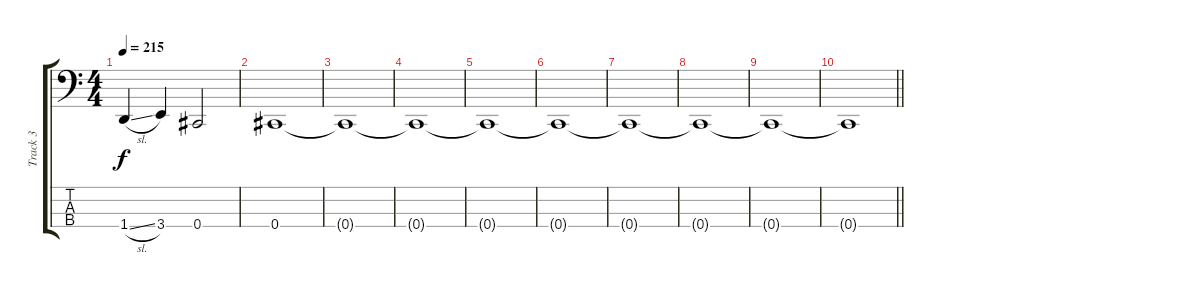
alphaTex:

\track ("Track 3" "Track 3") {instrument electricbasspick}
\staff {score tabs}
\tuning (E2 B1 Gb1 Db1) {hide}
\ts (4 4)
\tempo 215
\clef f4
\ks c
1.4{sl}.4{dy f} 3.4.4 0.4.2 |
0.4.1 |
0.4{t}.1 |
0.4{t}.1 |
0.4{t}.1 |
0.4{t}.1 |
0.4{t}.1 |
0.4{t}.1 |
0.4{t}.1 |
\barLineRight lightlight
0.4{t}.1
